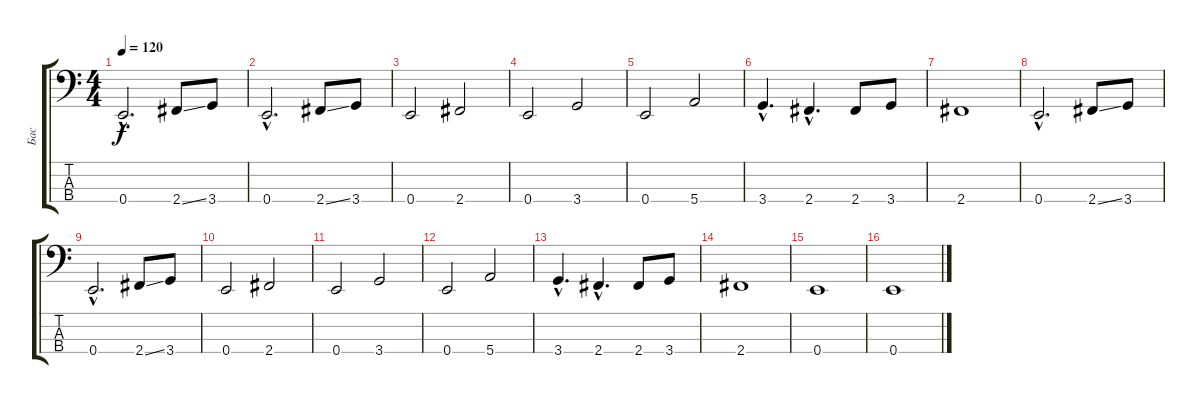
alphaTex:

\track ("Бас" "Бас") {instrument fretlessbass}
\staff {score tabs}
\tuning (G2 D2 A1 E1) {hide}
\ts (4 4)
\tempo 120
\clef f4
\ks c
0.4{hac}.2{d dy f instrument fretlessbass} 2.4{ss}.8 3.4.8 |
0.4{hac}.2{d} 2.4{ss}.8 3.4.8 |
0.4.2 2.4.2 |
0.4.2 3.4.2 |
0.4.2 5.4.2 |
3.4{hac}.4{d} 2.4{hac}.4{d} 2.4.8 3.4.8 |
2.4.1 |
0.4{hac}.2{d} 2.4{ss}.8 3.4.8 |
0.4{hac}.2{d} 2.4{ss}.8 3.4.8 |
0.4.2 2.4.2 |
0.4.2 3.4.2 |
0.4.2 5.4.2 |
3.4{hac}.4{d} 2.4{hac}.4{d} 2.4.8 3.4.8 |
2.4.1 |
0.4.1 |
0.4.1
